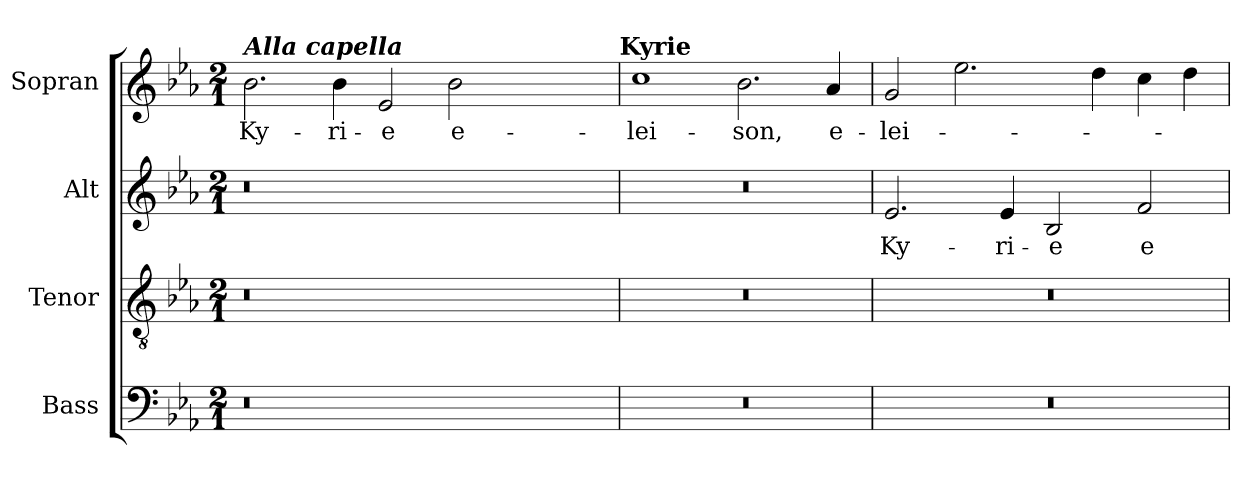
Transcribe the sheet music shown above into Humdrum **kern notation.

**kern	**kern	**kern	**text	**kern	**text
*part4	*part3	*part2	*part2	*part1	*part1
*staff4	*staff3	*staff2	*staff2	*staff1	*staff1
*I"Bass	*I"Tenor	*I"Alt	*	*I"Sopran	*
*I'B.	*I'T.	*I'A.	*	*I'S.	*
*clefF4	*clefGv2	*clefG2	*	*clefG2	*
*k[b-e-a-]	*k[b-e-a-]	*k[b-e-a-]	*	*k[b-e-a-]	*
*E-:	*E-:	*E-:	*	*E-:	*
*M2/1	*M2/1	*M2/1	*	*M2/1	*
=1	=1	=1	=1	=1	=1
!	!	!	!	!LO:TX:a:Bi:t=Alla capella	!
!	!	!	!	!	!LO:LY:b
0r	0r	0r	.	2.b-\	Ky-
!	!	!	!	!	!LO:LY:b
.	.	.	.	4b-\	-ri-
!	!	!	!	!	!LO:LY:b
.	.	.	.	2e-/	-e
!	!	!	!	!	!LO:LY:b
.	.	.	.	2b-\	e-
2...ryy	2...ryy	2...ryy	.	2...ryy	.
!	!	!	!	!LO:TX:a:B:t=Kyrie	!
=2	=2	=2	=2	=2	=2
!	!	!	!	!	!LO:LY:b
0r	0r	0r	.	1cc	-lei-
!	!	!	!	!	!LO:LY:b
.	.	.	.	2.b-\	-son,
!	!	!	!	!	!LO:LY:b
.	.	.	.	4a-/	e-
=3	=3	=3	=3	=3	=3
!	!	!	!LO:LY:b	!	!LO:LY:b
0r	0r	2.e-/	Ky-	2g/	-lei-
.	.	.	.	2.ee-\	.
!	!	!	!LO:LY:b	!	!
.	.	4e-/	-ri-	.	.
!	!	!	!LO:LY:b	!	!
.	.	2B-/	-e	.	.
.	.	.	.	4dd\	.
!	!	!	!LO:LY:b	!	!
.	.	2f/	e-	4cc\	.
.	.	.	.	4dd\	.
=	=	=	=	=	=
*-	*-	*-	*-	*-	*-
